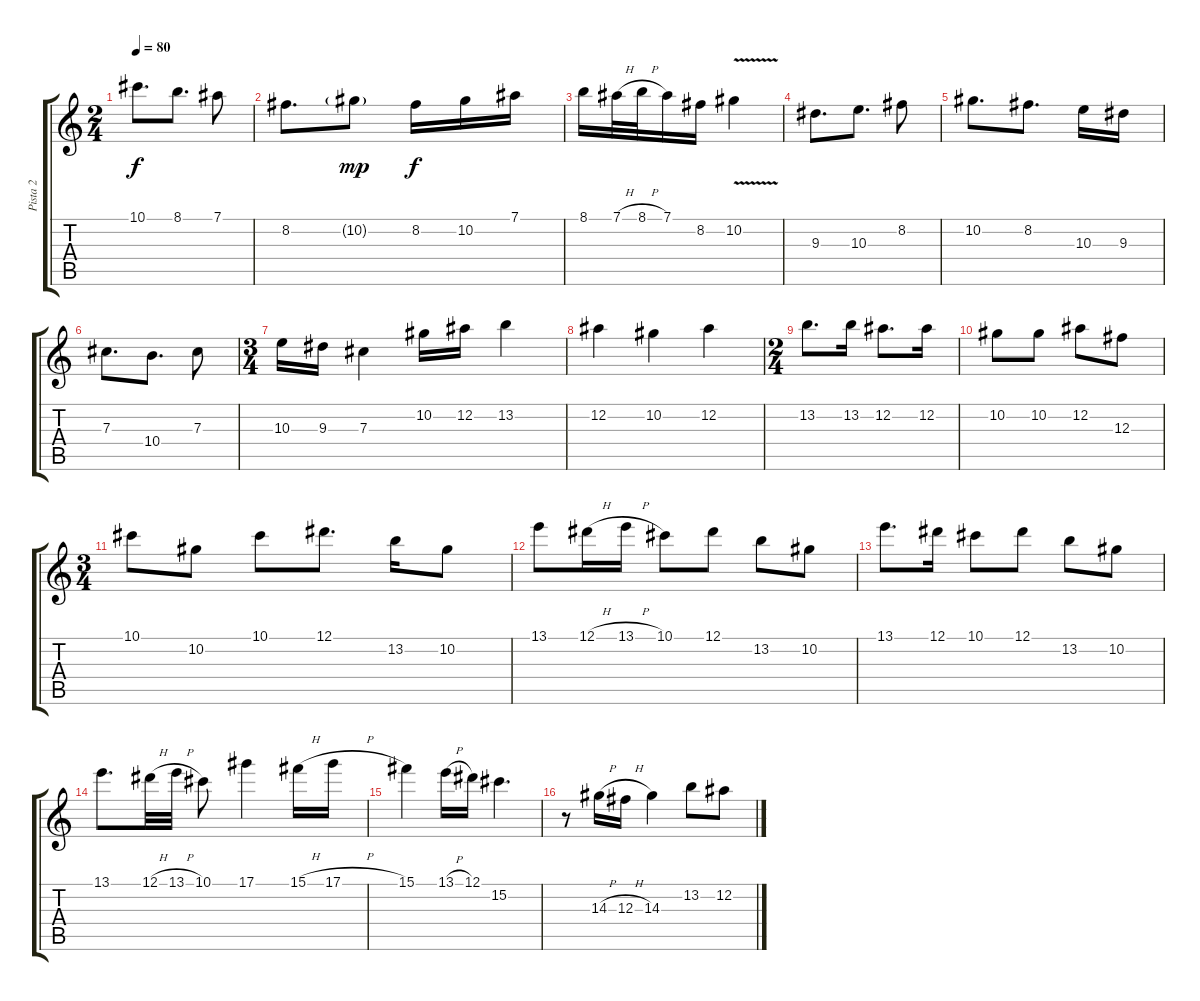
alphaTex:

\track ("Pista 2" "Pista 2") {instrument acousticguitarsteel}
\staff {score tabs}
\tuning (Eb4 Bb3 Gb3 Db3 Ab2 Eb2) {hide}
\ts (2 4)
\tempo 80
\clef g2
\ks c
10.1.8{d dy f} 8.1.8{d} 7.1.8 |
8.2.8{d} 10.2{g}.8{dy mp} 8.2.16{dy f} 10.2.16 7.1.16 |
8.1.16 7.1{h}.32 8.1{h}.32 7.1.16 8.2.16 10.2{v}.4 |
9.3.8{d} 10.3.8{d} 8.2.8 |
10.2.8{d} 8.2.8{d} 10.3.16 9.3.16 |
7.3.8{d} 10.4.8{d} 7.3.8 |
\ts (3 4)
10.3.16 9.3.16 7.3.4 10.2.16 12.2.16 13.2.4 |
12.2.4 10.2.4 12.2.4 |
\ts (2 4)
13.2.8{d} 13.2.16 12.2.8{d} 12.2.16 |
10.2.8 10.2.8 12.2.8 12.3.8 |
\ts (3 4)
10.1.8 10.2.8 10.1.8 12.1.8{d} 13.2.16 10.2.8 |
13.1.8 12.1{h}.16 13.1{h}.16 10.1.8 12.1.8 13.2.8 10.2.8 |
13.1.8{d} 12.1.16 10.1.8 12.1.8 13.2.8 10.2.8 |
13.1.8{d} 12.1{h}.32 13.1{h}.32 10.1.8 17.1.4 15.1{h}.16 17.1{h}.16 |
15.1.4 13.1{h}.16 12.1.16 15.2.4{d} |
r.8 14.3{h}.16 12.3{h}.16 14.3.4 13.2.8 12.2.8
